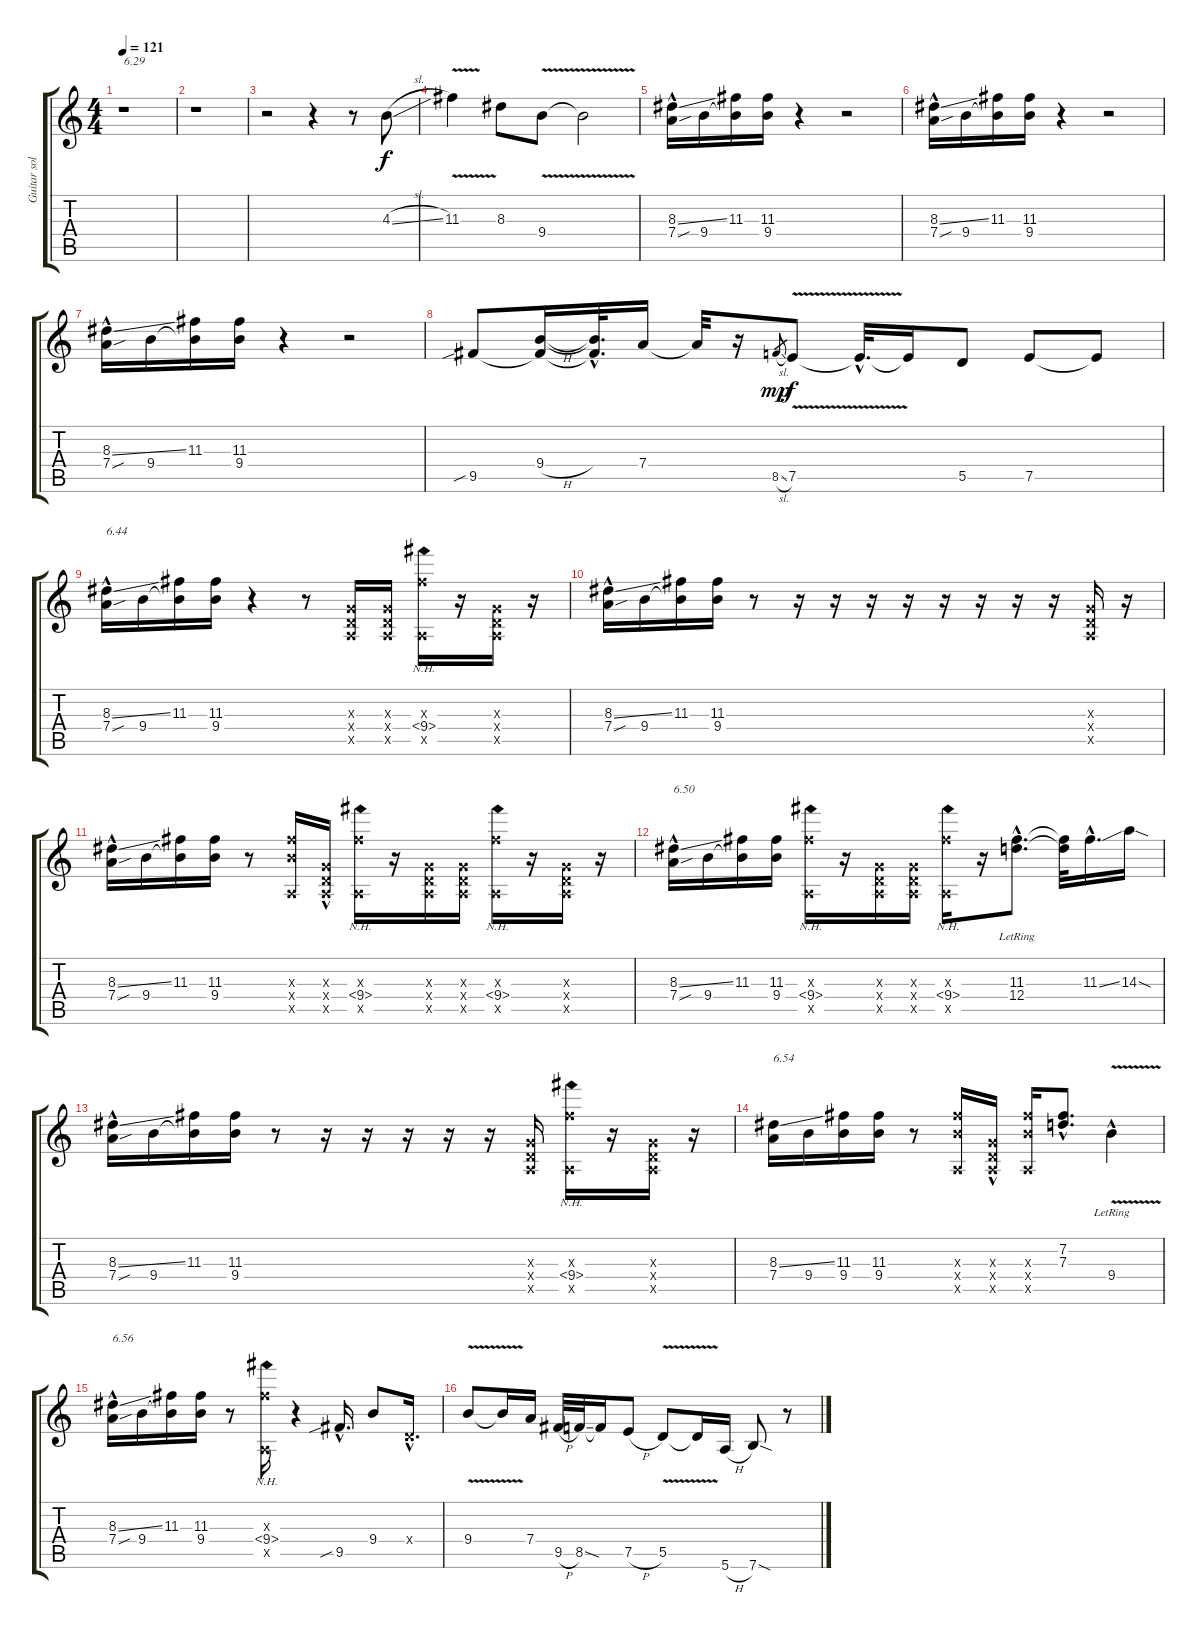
\track ("Guitar solo" "Guitar sol") {instrument overdrivenguitar}
\staff {score tabs}
\tuning (E4 B3 G3 D3 A2 E2) {hide}
\ts (4 4)
\tempo 121
\clef g2
\ks c
r.1{txt "6.29" dy f} |
r.1 |
r.2 r.4 r.8 4.3{sl}.8 |
11.3{v}.4 8.3.8 9.4{v}.8 9.4{t}.2 |
(8.3{ss} 7.4{sou hac}).16 9.4.16 (11.3 9.4{t}).16 (11.3 9.4).16 r.4 r.2 |
(8.3{ss} 7.4{sou hac}).16 9.4.16 (11.3 9.4{t}).16 (11.3 9.4).16 r.4 r.2 |
(8.3{ss} 7.4{sou hac}).16 9.4.16 (11.3 9.4{t}).16 (11.3 9.4).16 r.4 r.2 |
9.5{sib}.8 (9.4{h} 9.5{t}).16 (9.4{hac t} 9.5{hac t}).32{d} 7.4.16 7.4{t}.32 r.16 8.5{sl}.8{gr dy mp} 7.5{v}.8{dy f} 7.5{hac t}.32{d} 7.5{t}.16 5.5.8 7.5.8 7.5{t}.8 |
(8.3{ss} 7.4{sou hac}).16{txt "6.44"} 9.4.16 (11.3 9.4{t}).16 (11.3 9.4).16 r.4 r.8 (0.3{x} 0.4{x} 0.5{x}).16 (0.3{x} 0.4{x} 0.5{x}).16 (11.3{x} 9.4{nh} 0.5{x}).16 r.16 (0.3{x} 0.4{x} 0.5{x}).16 r.16 |
(8.3{ss} 7.4{sou hac}).16 9.4.16 (11.3 9.4{t}).16 (11.3 9.4).16 r.8 r.16 r.16 r.16 r.16 r.16 r.16 r.16 r.16 (0.3{x} 0.4{x} 0.5{x}).16 r.16 |
(8.3{ss} 7.4{sou hac}).16 9.4.16 (11.3 9.4{t}).16 (11.3 9.4).16 r.8 (11.3{x} 9.4{x} 0.5{x}).16 (0.3{x} 0.4{hac x} 0.5{x}).16 (11.3{x} 9.4{nh} 0.5{x}).16 r.16 (0.3{x} 0.4{x} 0.5{x}).16 (0.3{x} 0.4{x} 0.5{x}).16 (11.3{x} 9.4{nh} 0.5{x}).16 r.16 (0.3{x} 0.4{x} 0.5{x}).16 r.16 |
(8.3{ss} 7.4{sou hac}).16{txt "6.50"} 9.4.16 (11.3 9.4{t}).16 (11.3 9.4).16 (11.3{x} 9.4{nh} 0.5{x}).16 r.16 (0.3{x} 0.4{x} 0.5{x}).16 (0.3{x} 0.4{x} 0.5{x}).16 (11.3{x} 9.4{nh} 0.5{x}).16 r.16 (11.3{hac lr} 12.4{hac lr}).8{d} (11.3{t} 12.4{t}).32 11.3{ss hac}.16{d} 14.3{sod}.16 |
(8.3{ss} 7.4{sou hac}).16 9.4.16 (11.3 9.4{t}).16 (11.3 9.4).16 r.8 r.16 r.16 r.16 r.16 r.16 (0.3{x} 0.4{x} 0.5{x}).16 (11.3{x} 9.4{nh} 0.5{x}).16 r.16 (0.3{x} 0.4{x} 0.5{x}).16 r.16 |
(8.3{ss} 7.4).16{txt "6.54"} 9.4.16 (11.3 9.4).16 (11.3 9.4).16 r.8 (11.3{x} 9.4{x} 0.5{x}).16 (0.3{x} 0.4{hac x} 0.5{x}).16 (11.3{x} 9.4{x} 0.5{x}).16 (7.2{be (hold 0 0 60 0) hac} 7.3{be (hold 0 0 60 0) hac}).8{d} 9.4{v hac lr}.4 |
(8.3{ss} 7.4{sou hac}).16{txt "6.56"} 9.4.16 (11.3 9.4{t}).16 (11.3 9.4).16 r.8 (11.3{x} 9.4{nh} 0.5{x}).16 r.4 9.5{sib hac}.16{d} 9.4.8 0.4{hac x}.16{d} |
9.4{v}.8 9.4{t}.16 7.4.16 9.5{h}.32 8.5{ss}.32 8.5{t}.16 7.5{h}.8 5.5{v}.8 5.5{t}.16 5.6{h}.16 7.6{sod}.8 r.8
